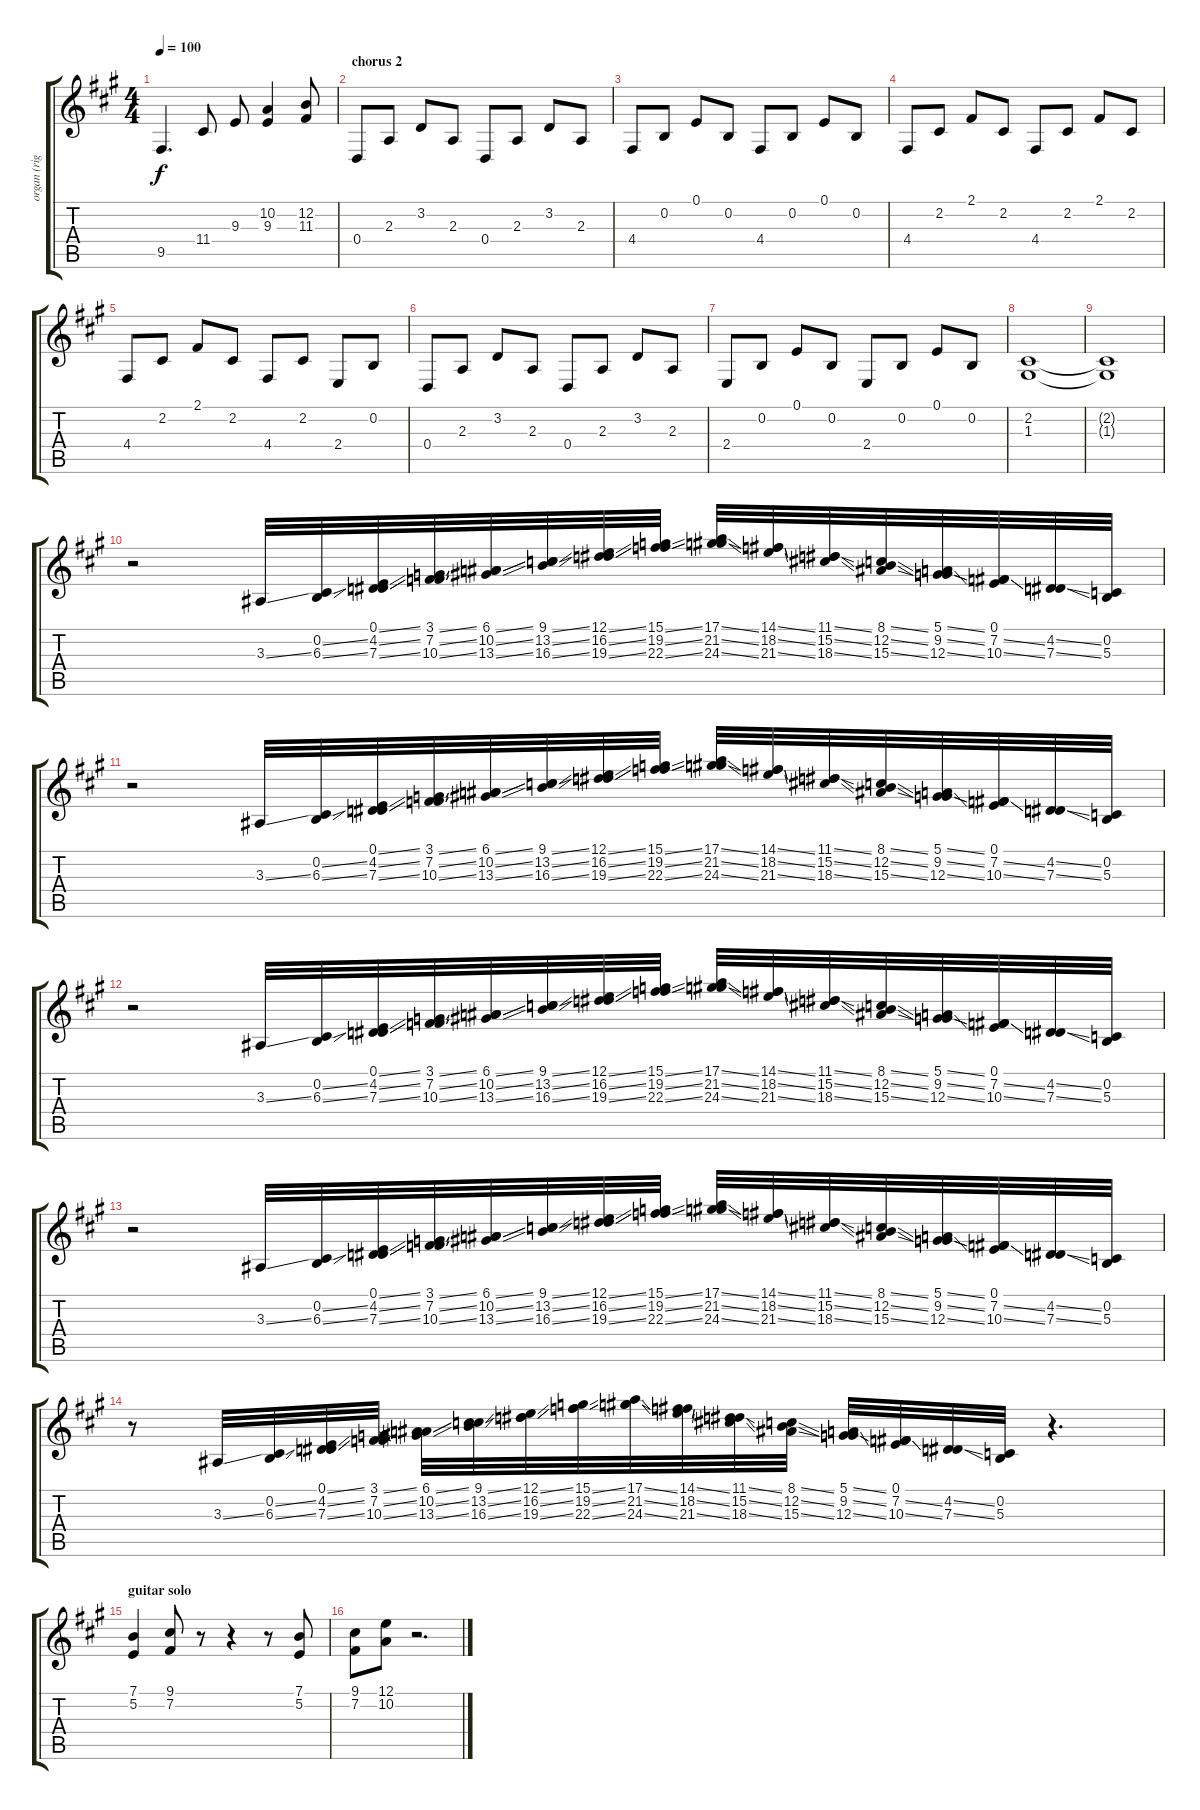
\track ("organ (right hand)" "organ (rig") {instrument rockorgan}
\staff {score tabs}
\tuning (E4 B3 G3 D3 A2 E2) {hide}
\ts (4 4)
\tempo 100
\clef g2
\ks a
9.5.4{d dy f} 11.4.8 9.3.8 (10.2 9.3).4 (12.2 11.3).8 |
\section ("" "chorus 2")
0.4.8 2.3.8 3.2.8 2.3.8 0.4.8 2.3.8 3.2.8 2.3.8 |
4.4.8 0.2.8 0.1.8 0.2.8 4.4.8 0.2.8 0.1.8 0.2.8 |
4.4.8 2.2.8 2.1.8 2.2.8 4.4.8 2.2.8 2.1.8 2.2.8 |
4.4.8 2.2.8 2.1.8 2.2.8 4.4.8 2.2.8 2.4.8 0.2.8 |
0.4.8 2.3.8 3.2.8 2.3.8 0.4.8 2.3.8 3.2.8 2.3.8 |
2.4.8 0.2.8 0.1.8 0.2.8 2.4.8 0.2.8 0.1.8 0.2.8 |
(2.2 1.3).1 |
(2.2{t} 1.3{t}).1 |
r.2 3.3{ss}.32 (0.2{ss} 6.3{ss}).32 (0.1{ss} 4.2{ss} 7.3{ss}).32 (3.1{ss} 7.2{ss} 10.3{ss}).32 (6.1{ss} 10.2{ss} 13.3{ss}).32 (9.1{ss} 13.2{ss} 16.3{ss}).32 (12.1{ss} 16.2{ss} 19.3{ss}).32 (15.1{ss} 19.2{ss} 22.3{ss}).32 (17.1{ss} 21.2{ss} 24.3{ss}).32 (14.1{ss} 18.2{ss} 21.3{ss}).32 (11.1{ss} 15.2{ss} 18.3{ss}).32 (8.1{ss} 12.2{ss} 15.3{ss}).32 (5.1{ss} 9.2{ss} 12.3{ss}).32 (0.1 7.2{ss} 10.3{ss}).32 (4.2{ss} 7.3{ss}).32 (0.2 5.3).32 |
r.2 3.3{ss}.32 (0.2{ss} 6.3{ss}).32 (0.1{ss} 4.2{ss} 7.3{ss}).32 (3.1{ss} 7.2{ss} 10.3{ss}).32 (6.1{ss} 10.2{ss} 13.3{ss}).32 (9.1{ss} 13.2{ss} 16.3{ss}).32 (12.1{ss} 16.2{ss} 19.3{ss}).32 (15.1{ss} 19.2{ss} 22.3{ss}).32 (17.1{ss} 21.2{ss} 24.3{ss}).32 (14.1{ss} 18.2{ss} 21.3{ss}).32 (11.1{ss} 15.2{ss} 18.3{ss}).32 (8.1{ss} 12.2{ss} 15.3{ss}).32 (5.1{ss} 9.2{ss} 12.3{ss}).32 (0.1 7.2{ss} 10.3{ss}).32 (4.2{ss} 7.3{ss}).32 (0.2 5.3).32 |
r.2 3.3{ss}.32 (0.2{ss} 6.3{ss}).32 (0.1{ss} 4.2{ss} 7.3{ss}).32 (3.1{ss} 7.2{ss} 10.3{ss}).32 (6.1{ss} 10.2{ss} 13.3{ss}).32 (9.1{ss} 13.2{ss} 16.3{ss}).32 (12.1{ss} 16.2{ss} 19.3{ss}).32 (15.1{ss} 19.2{ss} 22.3{ss}).32 (17.1{ss} 21.2{ss} 24.3{ss}).32 (14.1{ss} 18.2{ss} 21.3{ss}).32 (11.1{ss} 15.2{ss} 18.3{ss}).32 (8.1{ss} 12.2{ss} 15.3{ss}).32 (5.1{ss} 9.2{ss} 12.3{ss}).32 (0.1 7.2{ss} 10.3{ss}).32 (4.2{ss} 7.3{ss}).32 (0.2 5.3).32 |
r.2 3.3{ss}.32 (0.2{ss} 6.3{ss}).32 (0.1{ss} 4.2{ss} 7.3{ss}).32 (3.1{ss} 7.2{ss} 10.3{ss}).32 (6.1{ss} 10.2{ss} 13.3{ss}).32 (9.1{ss} 13.2{ss} 16.3{ss}).32 (12.1{ss} 16.2{ss} 19.3{ss}).32 (15.1{ss} 19.2{ss} 22.3{ss}).32 (17.1{ss} 21.2{ss} 24.3{ss}).32 (14.1{ss} 18.2{ss} 21.3{ss}).32 (11.1{ss} 15.2{ss} 18.3{ss}).32 (8.1{ss} 12.2{ss} 15.3{ss}).32 (5.1{ss} 9.2{ss} 12.3{ss}).32 (0.1 7.2{ss} 10.3{ss}).32 (4.2{ss} 7.3{ss}).32 (0.2 5.3).32 |
r.8 3.3{ss}.32 (0.2{ss} 6.3{ss}).32 (0.1{ss} 4.2{ss} 7.3{ss}).32 (3.1{ss} 7.2{ss} 10.3{ss}).32 (6.1{ss} 10.2{ss} 13.3{ss}).32 (9.1{ss} 13.2{ss} 16.3{ss}).32 (12.1{ss} 16.2{ss} 19.3{ss}).32 (15.1{ss} 19.2{ss} 22.3{ss}).32 (17.1{ss} 21.2{ss} 24.3{ss}).32 (14.1{ss} 18.2{ss} 21.3{ss}).32 (11.1{ss} 15.2{ss} 18.3{ss}).32 (8.1{ss} 12.2{ss} 15.3{ss}).32 (5.1{ss} 9.2{ss} 12.3{ss}).32 (0.1 7.2{ss} 10.3{ss}).32 (4.2{ss} 7.3{ss}).32 (0.2 5.3).32 r.4{d} |
\section ("" "guitar solo")
(7.1 5.2).4 (9.1 7.2).8 r.8 r.4 r.8 (7.1 5.2).8 |
(9.1 7.2).8 (12.1 10.2).8 r.2{d}
